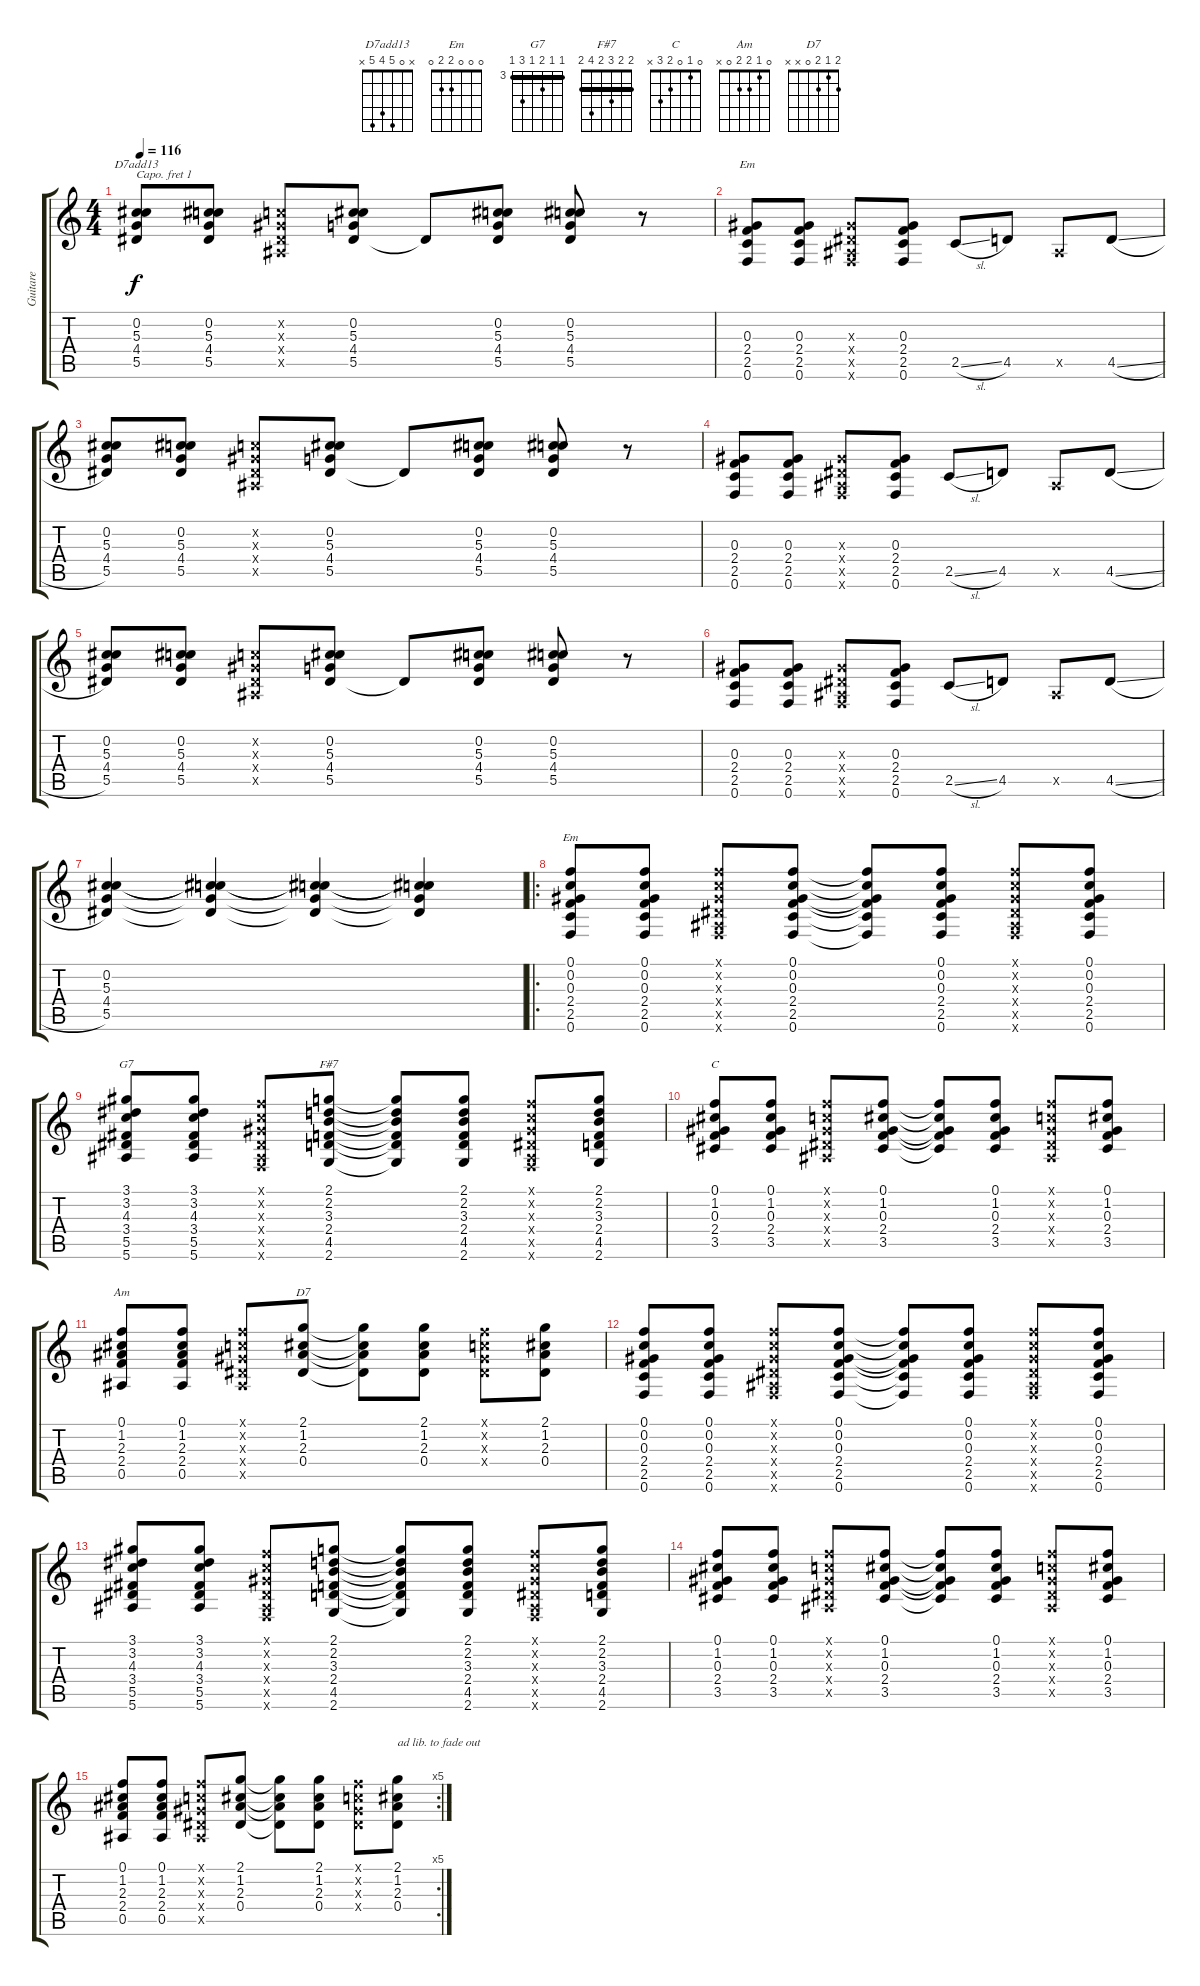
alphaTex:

\track ("Guitare" "Guitare") {instrument acousticguitarnylon}
\staff {score tabs}
\capo 1
\tuning (E4 B3 G3 D3 A2 E2) {hide}
\chord ("D7add13" x 0 5 4 5 x)
\chord ("Em" x x 0 2 2 0)
\chord ("Em" 0 0 0 2 2 0)
\chord ("G7" 3 3 4 3 5 3) {firstfret 3 barre 3}
\chord ("F#7" 2 2 3 2 4 2) {barre 2}
\chord ("C" 0 1 0 2 3 x)
\chord ("Am" 0 1 2 2 0 x)
\chord ("D7" 2 1 2 0 x x)
\ts (4 4)
\tempo 116
\clef g2
\ks c
(0.2 5.3 4.4 5.5).8{ch "D7add13" dy f} (0.2 5.3 4.4 5.5).8 (0.2{x} 0.3{x} 0.4{x} 0.5{x}).8 (0.2 5.3 4.4 5.5).8 5.5{t}.8 (0.2 5.3 4.4 5.5).8 (0.2 5.3 4.4 5.5).8 r.8 |
(0.3 2.4 2.5 0.6).8{ch "Em"} (0.3 2.4 2.5 0.6).8 (0.3{x} 0.4{x} 0.5{x} 0.6{x}).8 (0.3 2.4 2.5 0.6).8 2.5{sl}.8 4.5.8 0.5{x}.8 4.5{sl}.8 |
(0.2 5.3 4.4 5.5).8 (0.2 5.3 4.4 5.5).8 (0.2{x} 0.3{x} 0.4{x} 0.5{x}).8 (0.2 5.3 4.4 5.5).8 5.5{t}.8 (0.2 5.3 4.4 5.5).8 (0.2 5.3 4.4 5.5).8 r.8 |
(0.3 2.4 2.5 0.6).8 (0.3 2.4 2.5 0.6).8 (0.3{x} 0.4{x} 0.5{x} 0.6{x}).8 (0.3 2.4 2.5 0.6).8 2.5{sl}.8 4.5.8 0.5{x}.8 4.5{sl}.8 |
(0.2 5.3 4.4 5.5).8 (0.2 5.3 4.4 5.5).8 (0.2{x} 0.3{x} 0.4{x} 0.5{x}).8 (0.2 5.3 4.4 5.5).8 5.5{t}.8 (0.2 5.3 4.4 5.5).8 (0.2 5.3 4.4 5.5).8 r.8 |
(0.3 2.4 2.5 0.6).8 (0.3 2.4 2.5 0.6).8 (0.3{x} 0.4{x} 0.5{x} 0.6{x}).8 (0.3 2.4 2.5 0.6).8 2.5{sl}.8 4.5.8 0.5{x}.8 4.5{sl}.8 |
(0.2 5.3 4.4 5.5).4 (0.2{t} 5.3{t} 4.4{t} 5.5{t}).4 (0.2{t} 5.3{t} 4.4{t} 5.5{t}).4 (0.2{t} 5.3{t} 4.4{t} 5.5{t}).4 |
\ro
(0.1 0.2 0.3 2.4 2.5 0.6).8{ch "Em"} (0.1 0.2 0.3 2.4 2.5 0.6).8 (0.1{x} 0.2{x} 0.3{x} 0.4{x} 0.5{x} 0.6{x}).8 (0.1 0.2 0.3 2.4 2.5 0.6).8 (0.1{t} 0.2{t} 0.3{t} 2.4{t} 2.5{t} 0.6{t}).8 (0.1 0.2 0.3 2.4 2.5 0.6).8 (0.1{x} 0.2{x} 0.3{x} 0.4{x} 0.5{x} 0.6{x}).8 (0.1 0.2 0.3 2.4 2.5 0.6).8 |
(3.1 3.2 4.3 3.4 5.5 5.6).8{ch "G7"} (3.1 3.2 4.3 3.4 5.5 5.6).8 (0.1{x} 0.2{x} 0.3{x} 0.4{x} 0.5{x} 0.6{x}).8 (2.1 2.2 3.3 2.4 4.5 2.6).8{ch "F#7"} (2.1{t} 2.2{t} 3.3{t} 2.4{t} 4.5{t} 2.6{t}).8 (2.1 2.2 3.3 2.4 4.5 2.6).8 (0.1{x} 0.2{x} 0.3{x} 0.4{x} 0.5{x} 0.6{x}).8 (2.1 2.2 3.3 2.4 4.5 2.6).8 |
(0.1 1.2 0.3 2.4 3.5).8{ch "C"} (0.1 1.2 0.3 2.4 3.5).8 (0.1{x} 0.2{x} 0.3{x} 0.4{x} 0.5{x}).8 (0.1 1.2 0.3 2.4 3.5).8 (0.1{t} 1.2{t} 0.3{t} 2.4{t} 3.5{t}).8 (0.1 1.2 0.3 2.4 3.5).8 (0.1{x} 0.2{x} 0.3{x} 0.4{x} 0.5{x}).8 (0.1 1.2 0.3 2.4 3.5).8 |
(0.1 1.2 2.3 2.4 0.5).8{ch "Am"} (0.1 1.2 2.3 2.4 0.5).8 (0.1{x} 0.2{x} 0.3{x} 0.4{x} 0.5{x}).8 (2.1 1.2 2.3 0.4).8{ch "D7"} (2.1{t} 1.2{t} 2.3{t} 0.4{t}).8 (2.1 1.2 2.3 0.4).8 (0.1{x} 0.2{x} 0.3{x} 0.4{x}).8 (2.1 1.2 2.3 0.4).8 |
(0.1 0.2 0.3 2.4 2.5 0.6).8 (0.1 0.2 0.3 2.4 2.5 0.6).8 (0.1{x} 0.2{x} 0.3{x} 0.4{x} 0.5{x} 0.6{x}).8 (0.1 0.2 0.3 2.4 2.5 0.6).8 (0.1{t} 0.2{t} 0.3{t} 2.4{t} 2.5{t} 0.6{t}).8 (0.1 0.2 0.3 2.4 2.5 0.6).8 (0.1{x} 0.2{x} 0.3{x} 0.4{x} 0.5{x} 0.6{x}).8 (0.1 0.2 0.3 2.4 2.5 0.6).8 |
(3.1 3.2 4.3 3.4 5.5 5.6).8 (3.1 3.2 4.3 3.4 5.5 5.6).8 (0.1{x} 0.2{x} 0.3{x} 0.4{x} 0.5{x} 0.6{x}).8 (2.1 2.2 3.3 2.4 4.5 2.6).8 (2.1{t} 2.2{t} 3.3{t} 2.4{t} 4.5{t} 2.6{t}).8 (2.1 2.2 3.3 2.4 4.5 2.6).8 (0.1{x} 0.2{x} 0.3{x} 0.4{x} 0.5{x} 0.6{x}).8 (2.1 2.2 3.3 2.4 4.5 2.6).8 |
(0.1 1.2 0.3 2.4 3.5).8 (0.1 1.2 0.3 2.4 3.5).8 (0.1{x} 0.2{x} 0.3{x} 0.4{x} 0.5{x}).8 (0.1 1.2 0.3 2.4 3.5).8 (0.1{t} 1.2{t} 0.3{t} 2.4{t} 3.5{t}).8 (0.1 1.2 0.3 2.4 3.5).8 (0.1{x} 0.2{x} 0.3{x} 0.4{x} 0.5{x}).8 (0.1 1.2 0.3 2.4 3.5).8 |
\rc 5
(0.1 1.2 2.3 2.4 0.5).8 (0.1 1.2 2.3 2.4 0.5).8 (0.1{x} 0.2{x} 0.3{x} 0.4{x} 0.5{x}).8 (2.1 1.2 2.3 0.4).8 (2.1{t} 1.2{t} 2.3{t} 0.4{t}).8 (2.1 1.2 2.3 0.4).8 (0.1{x} 0.2{x} 0.3{x} 0.4{x}).8 (2.1 1.2 2.3 0.4).8{txt "ad lib. to fade out"}
